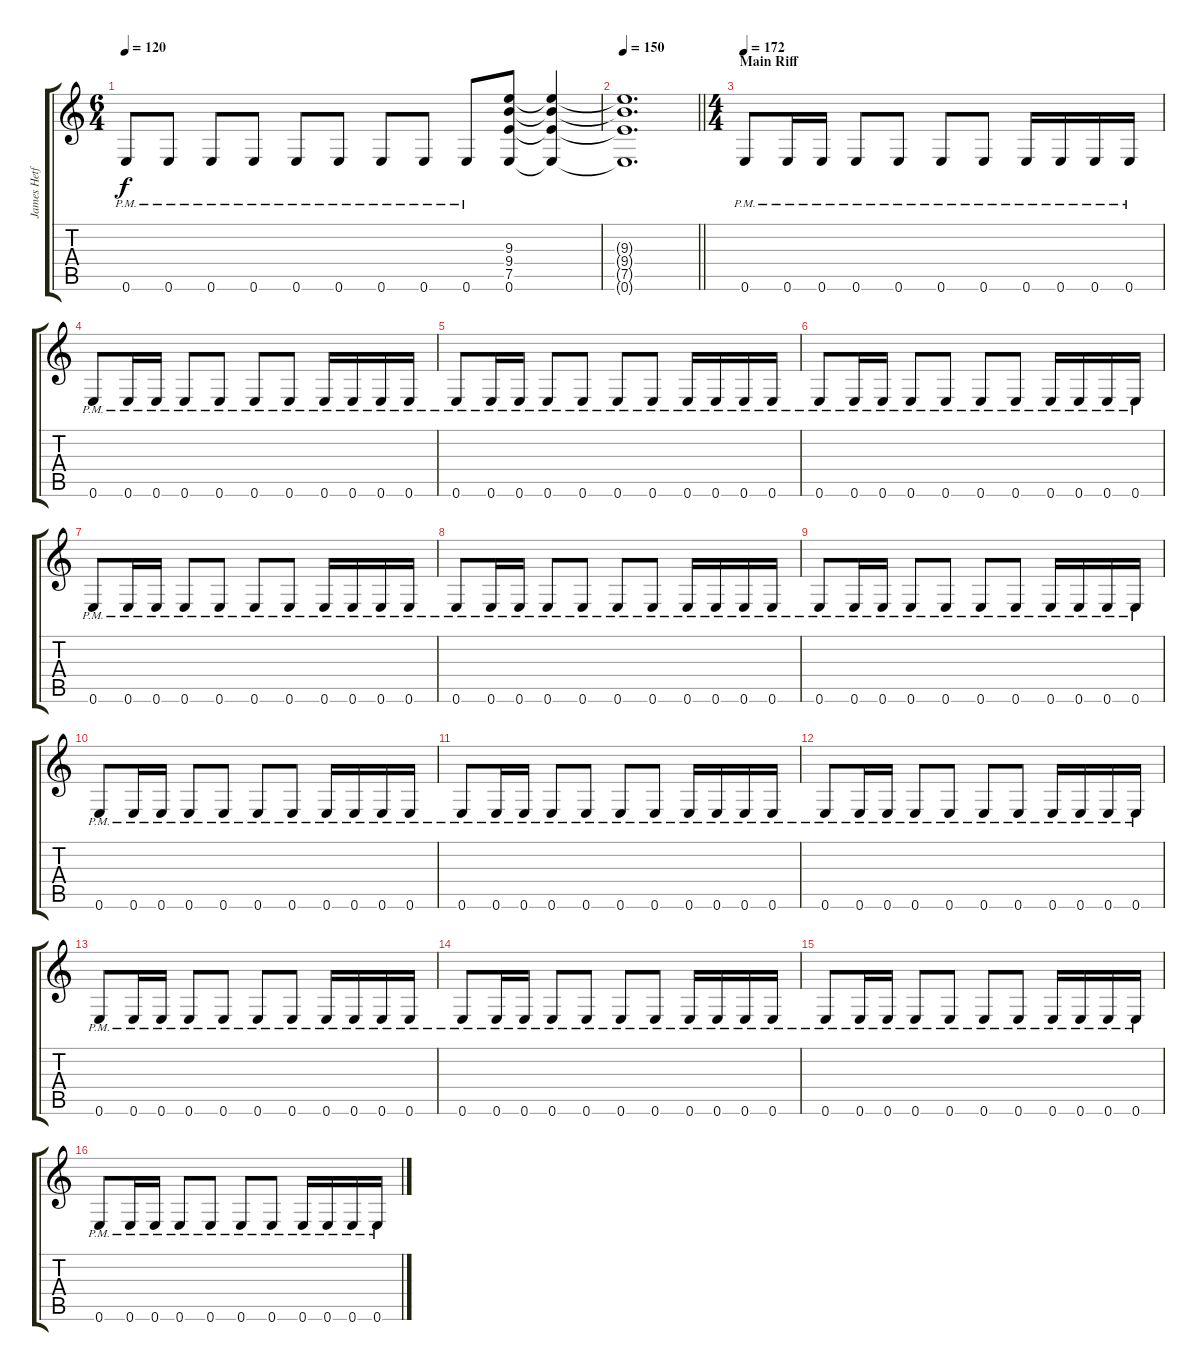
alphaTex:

\track ("James Hetfield Rhythm" "James Hetf") {instrument distortionguitar}
\staff {score tabs}
\tuning (E4 B3 G3 D3 A2 E2) {hide}
\ts (6 4)
\tempo 120
\clef g2
\ks c
0.6{pm}.8{dy f} 0.6{pm}.8 0.6{pm}.8 0.6{pm}.8 0.6{pm}.8 0.6{pm}.8 0.6{pm}.8 0.6{pm}.8 0.6{pm}.8 (9.3 9.4 7.5 0.6).8 (9.3{t} 9.4{t} 7.5{t} 0.6{t}).4 |
\tempo 150
\barLineRight lightlight
(9.3{t} 9.4{t} 7.5{t} 0.6{t}).1{d} |
\ts (4 4)
\section ("" "Main Riff")
\tempo 172
0.6{pm}.8 0.6{pm}.16 0.6{pm}.16 0.6{pm}.8 0.6{pm}.8 0.6{pm}.8 0.6{pm}.8 0.6{pm}.16 0.6{pm}.16 0.6{pm}.16 0.6{pm}.16 |
0.6{pm}.8 0.6{pm}.16 0.6{pm}.16 0.6{pm}.8 0.6{pm}.8 0.6{pm}.8 0.6{pm}.8 0.6{pm}.16 0.6{pm}.16 0.6{pm}.16 0.6{pm}.16 |
0.6{pm}.8 0.6{pm}.16 0.6{pm}.16 0.6{pm}.8 0.6{pm}.8 0.6{pm}.8 0.6{pm}.8 0.6{pm}.16 0.6{pm}.16 0.6{pm}.16 0.6{pm}.16 |
0.6{pm}.8 0.6{pm}.16 0.6{pm}.16 0.6{pm}.8 0.6{pm}.8 0.6{pm}.8 0.6{pm}.8 0.6{pm}.16 0.6{pm}.16 0.6{pm}.16 0.6{pm}.16 |
0.6{pm}.8 0.6{pm}.16 0.6{pm}.16 0.6{pm}.8 0.6{pm}.8 0.6{pm}.8 0.6{pm}.8 0.6{pm}.16 0.6{pm}.16 0.6{pm}.16 0.6{pm}.16 |
0.6{pm}.8 0.6{pm}.16 0.6{pm}.16 0.6{pm}.8 0.6{pm}.8 0.6{pm}.8 0.6{pm}.8 0.6{pm}.16 0.6{pm}.16 0.6{pm}.16 0.6{pm}.16 |
0.6{pm}.8 0.6{pm}.16 0.6{pm}.16 0.6{pm}.8 0.6{pm}.8 0.6{pm}.8 0.6{pm}.8 0.6{pm}.16 0.6{pm}.16 0.6{pm}.16 0.6{pm}.16 |
0.6{pm}.8 0.6{pm}.16 0.6{pm}.16 0.6{pm}.8 0.6{pm}.8 0.6{pm}.8 0.6{pm}.8 0.6{pm}.16 0.6{pm}.16 0.6{pm}.16 0.6{pm}.16 |
0.6{pm}.8 0.6{pm}.16 0.6{pm}.16 0.6{pm}.8 0.6{pm}.8 0.6{pm}.8 0.6{pm}.8 0.6{pm}.16 0.6{pm}.16 0.6{pm}.16 0.6{pm}.16 |
0.6{pm}.8 0.6{pm}.16 0.6{pm}.16 0.6{pm}.8 0.6{pm}.8 0.6{pm}.8 0.6{pm}.8 0.6{pm}.16 0.6{pm}.16 0.6{pm}.16 0.6{pm}.16 |
0.6{pm}.8 0.6{pm}.16 0.6{pm}.16 0.6{pm}.8 0.6{pm}.8 0.6{pm}.8 0.6{pm}.8 0.6{pm}.16 0.6{pm}.16 0.6{pm}.16 0.6{pm}.16 |
0.6{pm}.8 0.6{pm}.16 0.6{pm}.16 0.6{pm}.8 0.6{pm}.8 0.6{pm}.8 0.6{pm}.8 0.6{pm}.16 0.6{pm}.16 0.6{pm}.16 0.6{pm}.16 |
0.6{pm}.8 0.6{pm}.16 0.6{pm}.16 0.6{pm}.8 0.6{pm}.8 0.6{pm}.8 0.6{pm}.8 0.6{pm}.16 0.6{pm}.16 0.6{pm}.16 0.6{pm}.16 |
0.6{pm}.8 0.6{pm}.16 0.6{pm}.16 0.6{pm}.8 0.6{pm}.8 0.6{pm}.8 0.6{pm}.8 0.6{pm}.16 0.6{pm}.16 0.6{pm}.16 0.6{pm}.16
